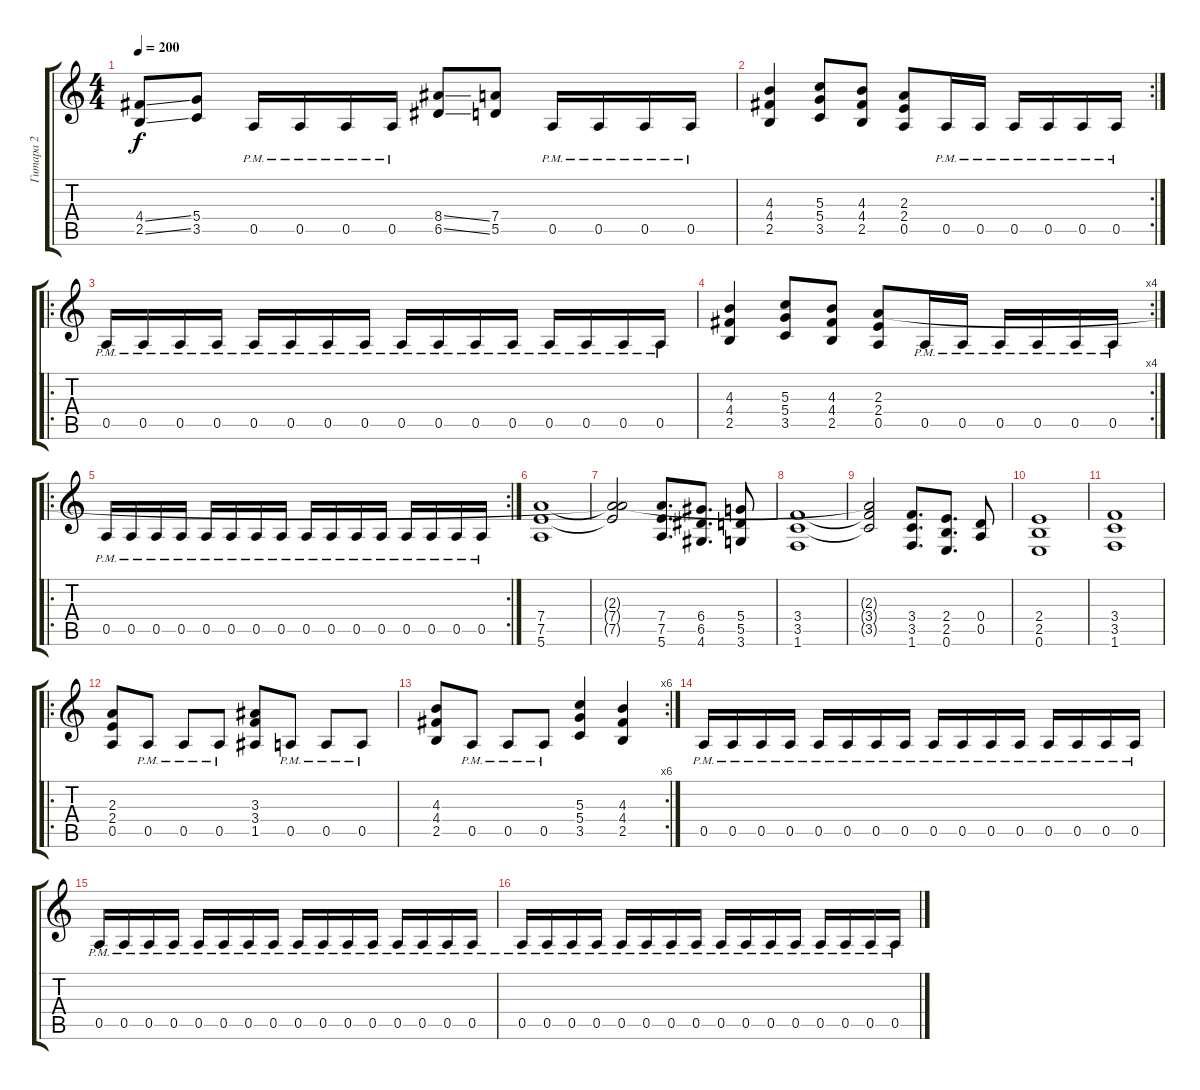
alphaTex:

\track ("Гитара 2" "Гитара 2") {instrument distortionguitar}
\staff {score tabs}
\tuning (E4 B3 G3 D3 A2 E2) {hide}
\ts (4 4)
\tempo 200
\clef g2
\ks c
(4.4{ss} 2.5{ss}).8{dy f} (5.4 3.5).8 0.5{pm}.16 0.5{pm}.16 0.5{pm}.16 0.5{pm}.16 (8.4{ss} 6.5{ss}).8 (7.4 5.5).8 0.5{pm}.16 0.5{pm}.16 0.5{pm}.16 0.5{pm}.16 |
\rc 2
(4.3 4.4 2.5).4 (5.3 5.4 3.5).8 (4.3 4.4 2.5).8 (2.3 2.4 0.5).8 0.5{pm}.16 0.5{pm}.16 0.5{pm}.16 0.5{pm}.16 0.5{pm}.16 0.5{pm}.16 |
\ro
0.5{pm}.16 0.5{pm}.16 0.5{pm}.16 0.5{pm}.16 0.5{pm}.16 0.5{pm}.16 0.5{pm}.16 0.5{pm}.16 0.5{pm}.16 0.5{pm}.16 0.5{pm}.16 0.5{pm}.16 0.5{pm}.16 0.5{pm}.16 0.5{pm}.16 0.5{pm}.16 |
\rc 4
(4.3 4.4 2.5).4 (5.3 5.4 3.5).8 (4.3 4.4 2.5).8 (2.3 2.4 0.5).8 0.5{pm}.16 0.5{pm}.16 0.5{pm}.16 0.5{pm}.16 0.5{pm}.16 0.5{pm}.16 |
\ro
\rc 2
0.5{pm}.16 0.5{pm}.16 0.5{pm}.16 0.5{pm}.16 0.5{pm}.16 0.5{pm}.16 0.5{pm}.16 0.5{pm}.16 0.5{pm}.16 0.5{pm}.16 0.5{pm}.16 0.5{pm}.16 0.5{pm}.16 0.5{pm}.16 0.5{pm}.16 0.5{pm}.16 |
(7.4 7.5 5.6).1 |
(2.3{t} 7.4{t} 7.5{t}).2 (7.4 7.5 5.6).8{d} (6.4 6.5 4.6).8{d} (5.4 5.5 3.6).8 |
(3.4 3.5 1.6).1 |
(2.3{t} 3.4{t} 3.5{t}).2 (3.4 3.5 1.6).8{d} (2.4 2.5 0.6).8{d} (0.4 0.5).8 |
(2.4 2.5 0.6).1 |
(3.4 3.5 1.6).1 |
\ro
(2.3 2.4 0.5).8 0.5{pm}.8 0.5{pm}.8 0.5{pm}.8 (3.3 3.4 1.5).8 0.5{pm}.8 0.5{pm}.8 0.5{pm}.8 |
\rc 6
(4.3 4.4 2.5).8 0.5{pm}.8 0.5{pm}.8 0.5{pm}.8 (5.3 5.4 3.5).4 (4.3 4.4 2.5).4 |
0.5{pm}.16 0.5{pm}.16 0.5{pm}.16 0.5{pm}.16 0.5{pm}.16 0.5{pm}.16 0.5{pm}.16 0.5{pm}.16 0.5{pm}.16 0.5{pm}.16 0.5{pm}.16 0.5{pm}.16 0.5{pm}.16 0.5{pm}.16 0.5{pm}.16 0.5{pm}.16 |
0.5{pm}.16 0.5{pm}.16 0.5{pm}.16 0.5{pm}.16 0.5{pm}.16 0.5{pm}.16 0.5{pm}.16 0.5{pm}.16 0.5{pm}.16 0.5{pm}.16 0.5{pm}.16 0.5{pm}.16 0.5{pm}.16 0.5{pm}.16 0.5{pm}.16 0.5{pm}.16 |
0.5{pm}.16 0.5{pm}.16 0.5{pm}.16 0.5{pm}.16 0.5{pm}.16 0.5{pm}.16 0.5{pm}.16 0.5{pm}.16 0.5{pm}.16 0.5{pm}.16 0.5{pm}.16 0.5{pm}.16 0.5{pm}.16 0.5{pm}.16 0.5{pm}.16 0.5{pm}.16
